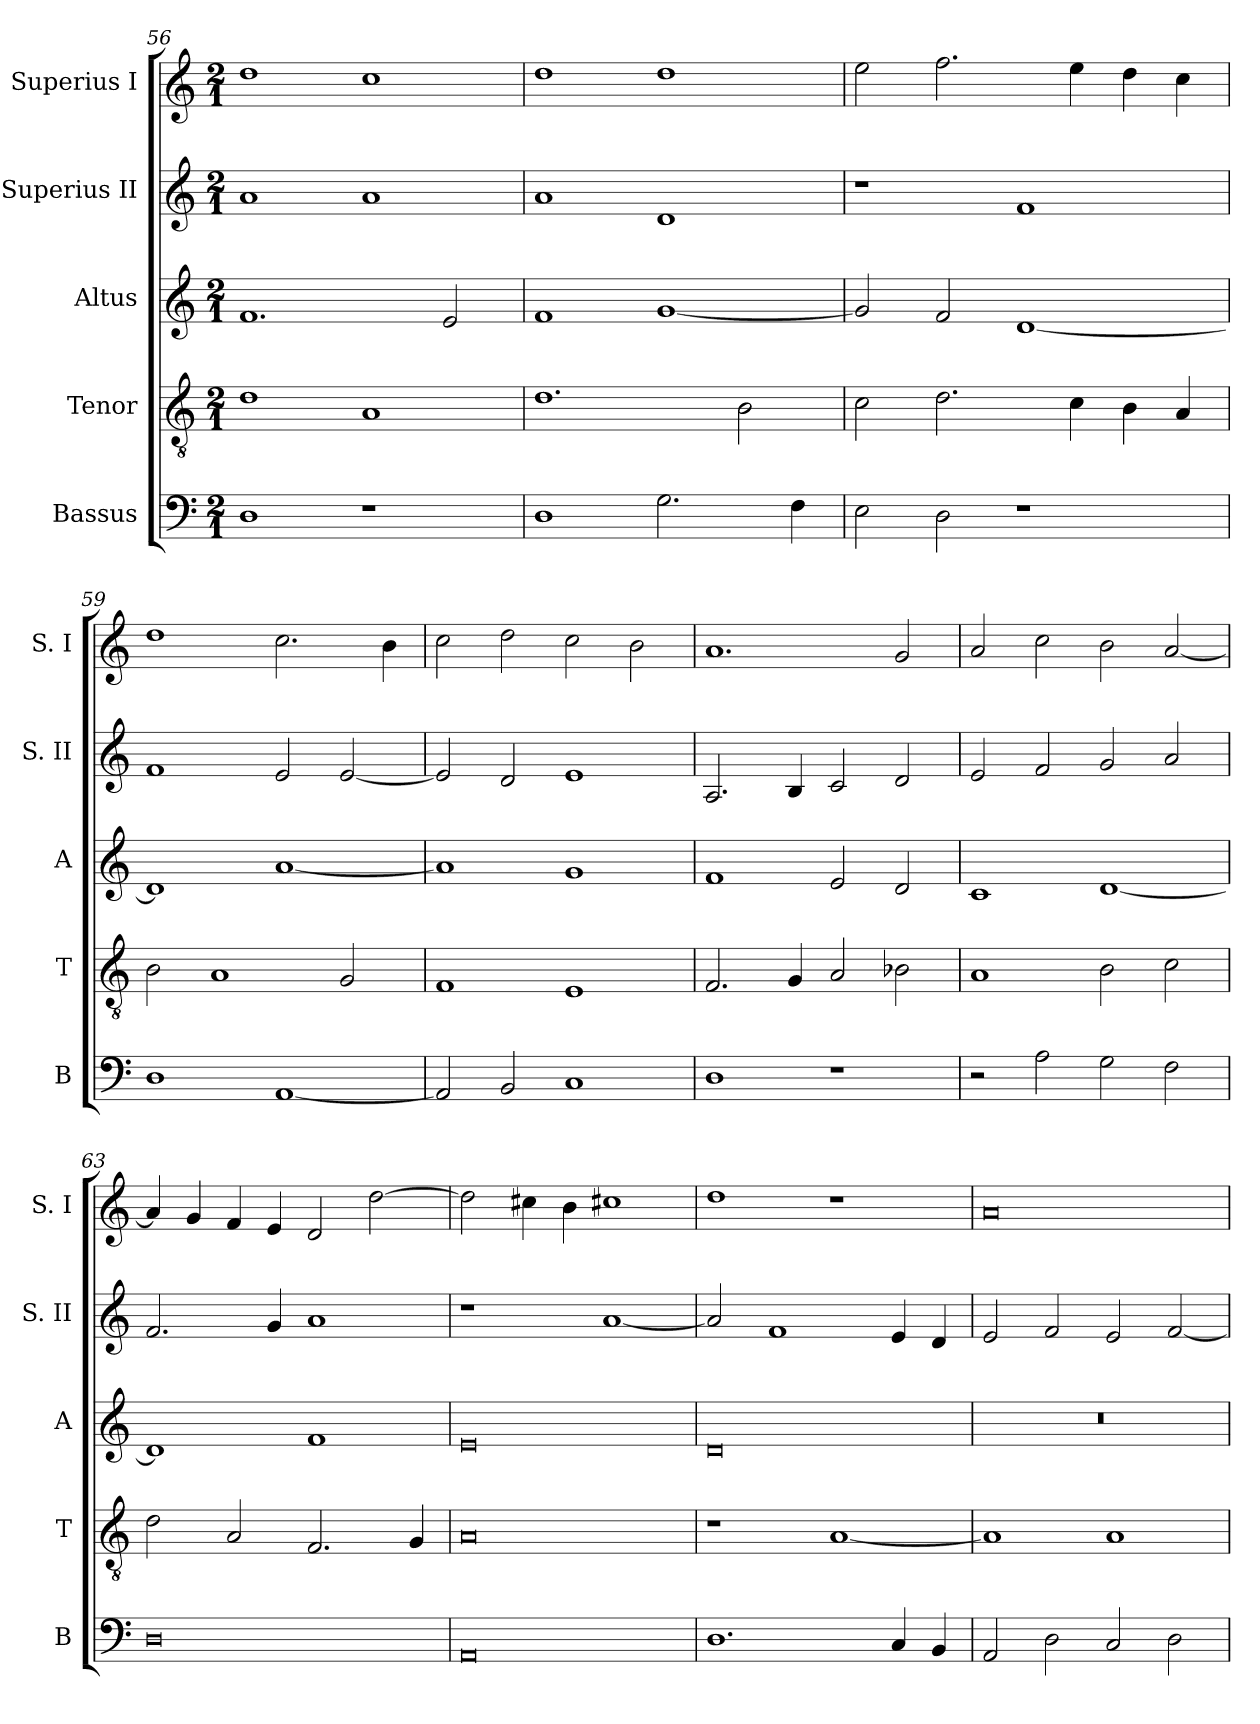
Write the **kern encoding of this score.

**kern	**kern	**kern	**kern	**kern
*part5	*part4	*part3	*part2	*part1
*staff5	*staff4	*staff3	*staff2	*staff1
*I"Bassus	*I"Tenor	*I"Altus	*I"Superius II	*I"Superius I
*I'B	*I'T	*I'A	*I'S. II	*I'S. I
*clefF4	*clefGv2	*clefG2	*clefG2	*clefG2
*k[]	*k[]	*k[]	*k[]	*k[]
*C:	*C:	*C:	*C:	*C:
*M2/1	*M2/1	*M2/1	*M2/1	*M2/1
=56	=56	=56	=56	=56
1D	1d	1.f	1a	1dd
1r	1A	.	1a	1cc
.	.	2e	.	.
=57	=57	=57	=57	=57
1D	1.d	1f	1a	1dd
2.G	.	[1g	1d	1dd
.	2B	.	.	.
4F	.	.	.	.
=58	=58	=58	=58	=58
2E	2c	2g]	1r	2ee
2D	2.d	2f	.	2.ff
1r	.	[1d	1f	.
.	4c	.	.	4ee
.	4B	.	.	4dd
.	4A	.	.	4cc
=59	=59	=59	=59	=59
1D	2B	1d]	1f	1dd
.	1A	.	.	.
[1AA	.	[1a	2e	2.cc
.	2G	.	[2e	.
.	.	.	.	4b
=60	=60	=60	=60	=60
2AA]	1F	1a]	2e]	2cc
2BB	.	.	2d	2dd
1C	1E	1g	1e	2cc
.	.	.	.	2b
=61	=61	=61	=61	=61
1D	2.F	1f	2.A	1.a
.	4G	.	4B	.
1r	2A	2e	2c	.
.	2B-X	2d	2d	2g
=62	=62	=62	=62	=62
2r	1A	1c	2e	2a
2A	.	.	2f	2cc
2G	2B	[1d	2g	2b
2F	2c	.	2a	[2a
=63	=63	=63	=63	=63
0D	2d	1d]	2.f	4a]
.	.	.	.	4g
.	2A	.	.	4f
.	.	.	4g	4e
.	2.F	1f	1a	2d
.	.	.	.	[2dd
.	4G	.	.	.
=64	=64	=64	=64	=64
0AA	0A	0e	1r	2dd]
.	.	.	.	4cc#X
.	.	.	.	4b
.	.	.	[1a	1cc#X
=65	=65	=65	=65	=65
1.D	1r	0d	2a]	1dd
.	.	.	1f	.
.	[1A	.	.	1r
4C	.	.	4e	.
4BB	.	.	4d	.
=66	=66	=66	=66	=66
2AA	1A]	0r	2e	0a
2D	.	.	2f	.
2C	1A	.	2e	.
2D	.	.	[2f	.
=	=	=	=	=
*-	*-	*-	*-	*-
